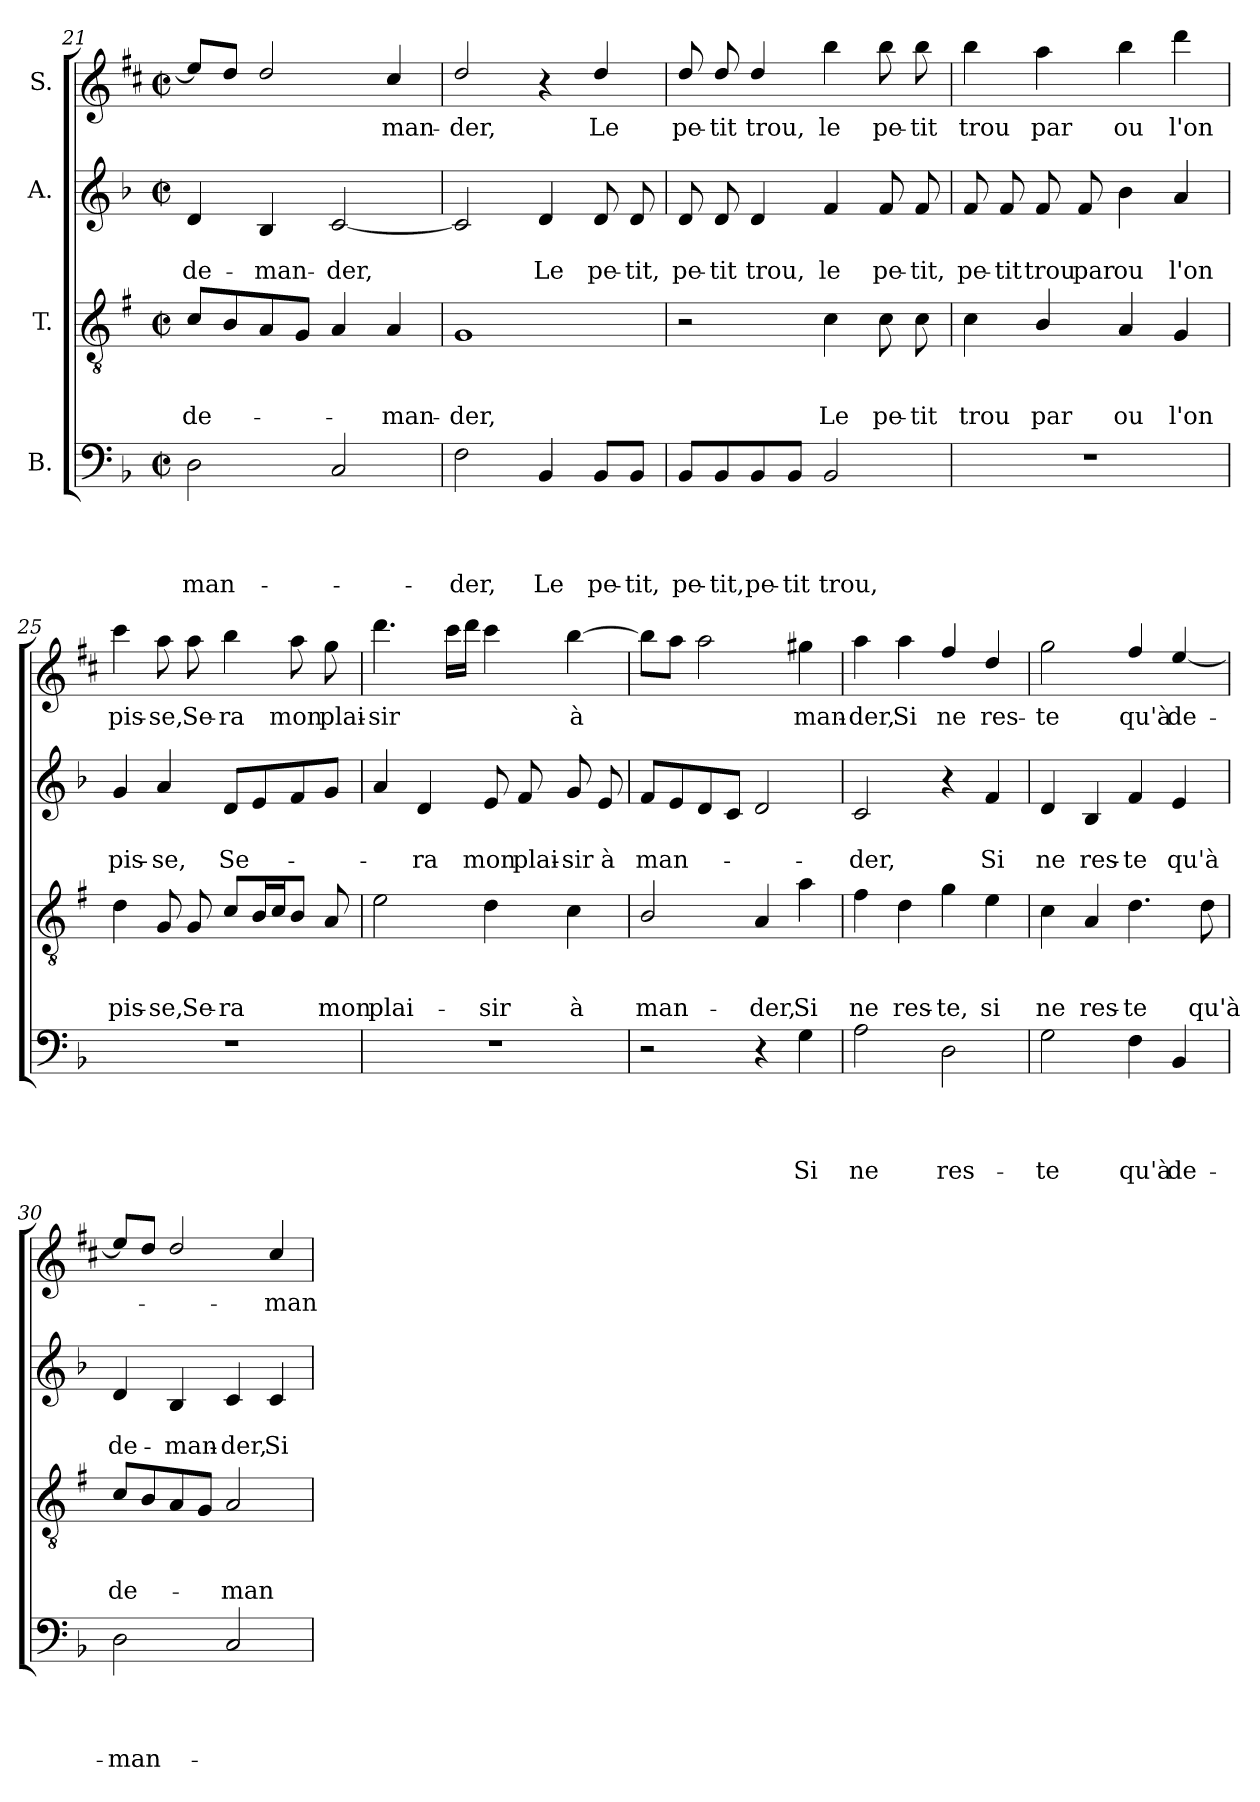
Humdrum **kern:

**kern	**text	**text	**text	**text	**kern	**text	**text	**text	**kern	**text	**text	**kern	**text
*part4	*part4	*part4	*part4	*part4	*part3	*part3	*part3	*part3	*part2	*part2	*part2	*part1	*part1
*staff4	*staff4	*staff4	*staff4	*staff4	*staff3	*staff3	*staff3	*staff3	*staff2	*staff2	*staff2	*staff1	*staff1
*I"B.	*	*	*	*	*I"T.	*	*	*	*I"A.	*	*	*I"S.	*
!!LO:LB:g=z
*clefF4	*	*	*	*	*clefGv2	*	*	*	*clefG2	*	*	*clefG2	*
*	*	*	*	*	*ITrd1c2	*	*	*	*	*	*	*ITrd5c9	*
*k[b-]	*	*	*	*	*k[b-]	*	*	*	*k[b-]	*	*	*k[b-]	*
*F:	*	*	*	*	*F:	*	*	*	*F:	*	*	*F:	*
*M2/2	*	*	*	*	*M2/2	*	*	*	*M2/2	*	*	*M2/2	*
*met(c|)	*	*	*	*	*met(c|)	*	*	*	*met(c|)	*	*	*met(c|)	*
=21	=21	=21	=21	=21	=21	=21	=21	=21	=21	=21	=21	=21	=21
2D\	.	.	.	-man-	8B-/L	.	.	de-	4d/	.	de-	8g/L]	.
.	.	.	.	.	8A/	.	.	.	.	.	.	8f/J	.
.	.	.	.	.	8G/	.	.	.	4B-/	.	-man-	2f/	.
.	.	.	.	.	8F/J	.	.	.	.	.	.	.	.
2C/	.	.	.	.	4G/	.	.	.	[2c/	.	-der,	.	.
.	.	.	.	.	4G/	.	.	-man-	.	.	.	4e/	-man-
=22	=22	=22	=22	=22	=22	=22	=22	=22	=22	=22	=22	=22	=22
2F\	.	.	.	-der,	1F	.	.	-der,	2c/]	.	.	2f/	-der,
4BB-/	.	.	.	Le	.	.	.	.	4d/	.	Le	4r	.
8BB-/L	.	.	.	pe-	.	.	.	.	8d/	.	pe-	4f/	Le
8BB-/J	.	.	.	-tit,	.	.	.	.	8d/	.	-tit,	.	.
=23	=23	=23	=23	=23	=23	=23	=23	=23	=23	=23	=23	=23	=23
8BB-/L	.	.	.	pe-	2r	.	.	.	8d/	.	pe-	8f/	pe-
8BB-/	.	.	.	-tit,	.	.	.	.	8d/	.	-tit	8f/	-tit
8BB-/	.	.	.	pe-	.	.	.	.	4d/	.	trou,	4f/	trou,
8BB-/J	.	.	.	-tit	.	.	.	.	.	.	.	.	.
2BB-/	.	.	.	trou,	4B-\	.	.	Le	4f/	.	le	4dd\	le
.	.	.	.	.	8B-\	.	.	pe-	8f/	.	pe-	8dd\	pe-
.	.	.	.	.	8B-\	.	.	-tit	8f/	.	-tit,	8dd\	-tit
=24	=24	=24	=24	=24	=24	=24	=24	=24	=24	=24	=24	=24	=24
1r	.	.	.	.	4B-\	.	.	trou	8f/	.	pe-	4dd\	trou
.	.	.	.	.	.	.	.	.	8f/	.	-tit	.	.
.	.	.	.	.	4A/	.	.	par	8f/	.	trou	4cc\	par
.	.	.	.	.	.	.	.	.	8f/	.	par	.	.
.	.	.	.	.	4G/	.	.	ou	4b-\	.	ou	4dd\	ou
.	.	.	.	.	4F/	.	.	l'on	4a/	.	l'on	4ff\	l'on
!!LO:LB:g=z
=25	=25	=25	=25	=25	=25	=25	=25	=25	=25	=25	=25	=25	=25
1r	.	.	.	.	4c\	.	.	pis-	4g/	.	pis-	4ee\	pis-
.	.	.	.	.	8F/	.	.	-se,	4a/	.	-se,	8cc\	-se,
.	.	.	.	.	8F/	.	.	Se-	.	.	.	8cc\	Se-
.	.	.	.	.	8B-/L	.	.	-ra	8d/L	.	Se-	4dd\	-ra
.	.	.	.	.	16A/L	.	.	.	8e/	.	.	.	.
.	.	.	.	.	16B-/J	.	.	.	.	.	.	.	.
.	.	.	.	.	8A/J	.	.	.	8f/	.	.	8cc\	mon
.	.	.	.	.	8G/	.	.	mon	8g/J	.	.	8b-\	plai-
=26	=26	=26	=26	=26	=26	=26	=26	=26	=26	=26	=26	=26	=26
1r	.	.	.	.	2d\	.	.	plai-	4a/	.	.	4.ff\	-sir
.	.	.	.	.	.	.	.	.	4d/	.	-ra	.	.
.	.	.	.	.	.	.	.	.	.	.	.	16ee\LL	.
.	.	.	.	.	.	.	.	.	.	.	.	16ff\JJ	.
.	.	.	.	.	4c\	.	.	-sir	8e/	.	mon	4ee\	.
.	.	.	.	.	.	.	.	.	8f/	.	plai-	.	.
.	.	.	.	.	4B-\	.	.	à	8g/	.	-sir	[4dd\	à
.	.	.	.	.	.	.	.	.	8e/	.	à	.	.
=27	=27	=27	=27	=27	=27	=27	=27	=27	=27	=27	=27	=27	=27
2r	.	.	.	.	2A/	.	.	man-	8f/L	.	man-	8dd\L]	.
.	.	.	.	.	.	.	.	.	8e/	.	.	8cc\J	.
.	.	.	.	.	.	.	.	.	8d/	.	.	2cc\	.
.	.	.	.	.	.	.	.	.	8c/J	.	.	.	.
4r	.	.	.	.	4G/	.	.	-der,	2d/	.	.	.	.
4G\	.	.	.	Si	4g\	.	.	Si	.	.	.	4bn\	man-
=28	=28	=28	=28	=28	=28	=28	=28	=28	=28	=28	=28	=28	=28
2A\	.	.	.	ne	4e\	.	.	ne	2c/	.	-der,	4cc\	-der,
.	.	.	.	.	4c\	.	.	res-	.	.	.	4cc\	Si
2D\	.	.	.	res-	4f\	.	.	-te,	4r	.	.	4a/	ne
.	.	.	.	.	4d\	.	.	si	4f/	.	Si	4f/	res-
!!LO:PB:g=z
=29	=29	=29	=29	=29	=29	=29	=29	=29	=29	=29	=29	=29	=29
2G\	.	.	.	-te	4B-\	.	.	ne	4d/	.	ne	2b-\	-te
.	.	.	.	.	4G/	.	.	res-	4B-/	.	res-	.	.
4F\	.	.	.	qu'à	4.c\	.	.	-te	4f/	.	-te	4a/	qu'à
4BB-/	.	.	.	de-	.	.	.	.	4e/	.	qu'à	[4g/	de-
.	.	.	.	.	8c\	.	.	qu'à	.	.	.	.	.
=30	=30	=30	=30	=30	=30	=30	=30	=30	=30	=30	=30	=30	=30
2D\	.	.	.	-man-	8B-/L	.	.	de-	4d/	.	de-	8g/L]	.
.	.	.	.	.	8A/	.	.	.	.	.	.	8f/J	.
.	.	.	.	.	8G/	.	.	.	4B-/	.	-man-	2f/	.
.	.	.	.	.	8F/J	.	.	.	.	.	.	.	.
2C/	.	.	.	.	2G/	.	.	-man-	4c/	.	-der,	.	.
.	.	.	.	.	.	.	.	.	4c/	.	Si	4e/	-man-
=	=	=	=	=	=	=	=	=	=	=	=	=	=
*-	*-	*-	*-	*-	*-	*-	*-	*-	*-	*-	*-	*-	*-
